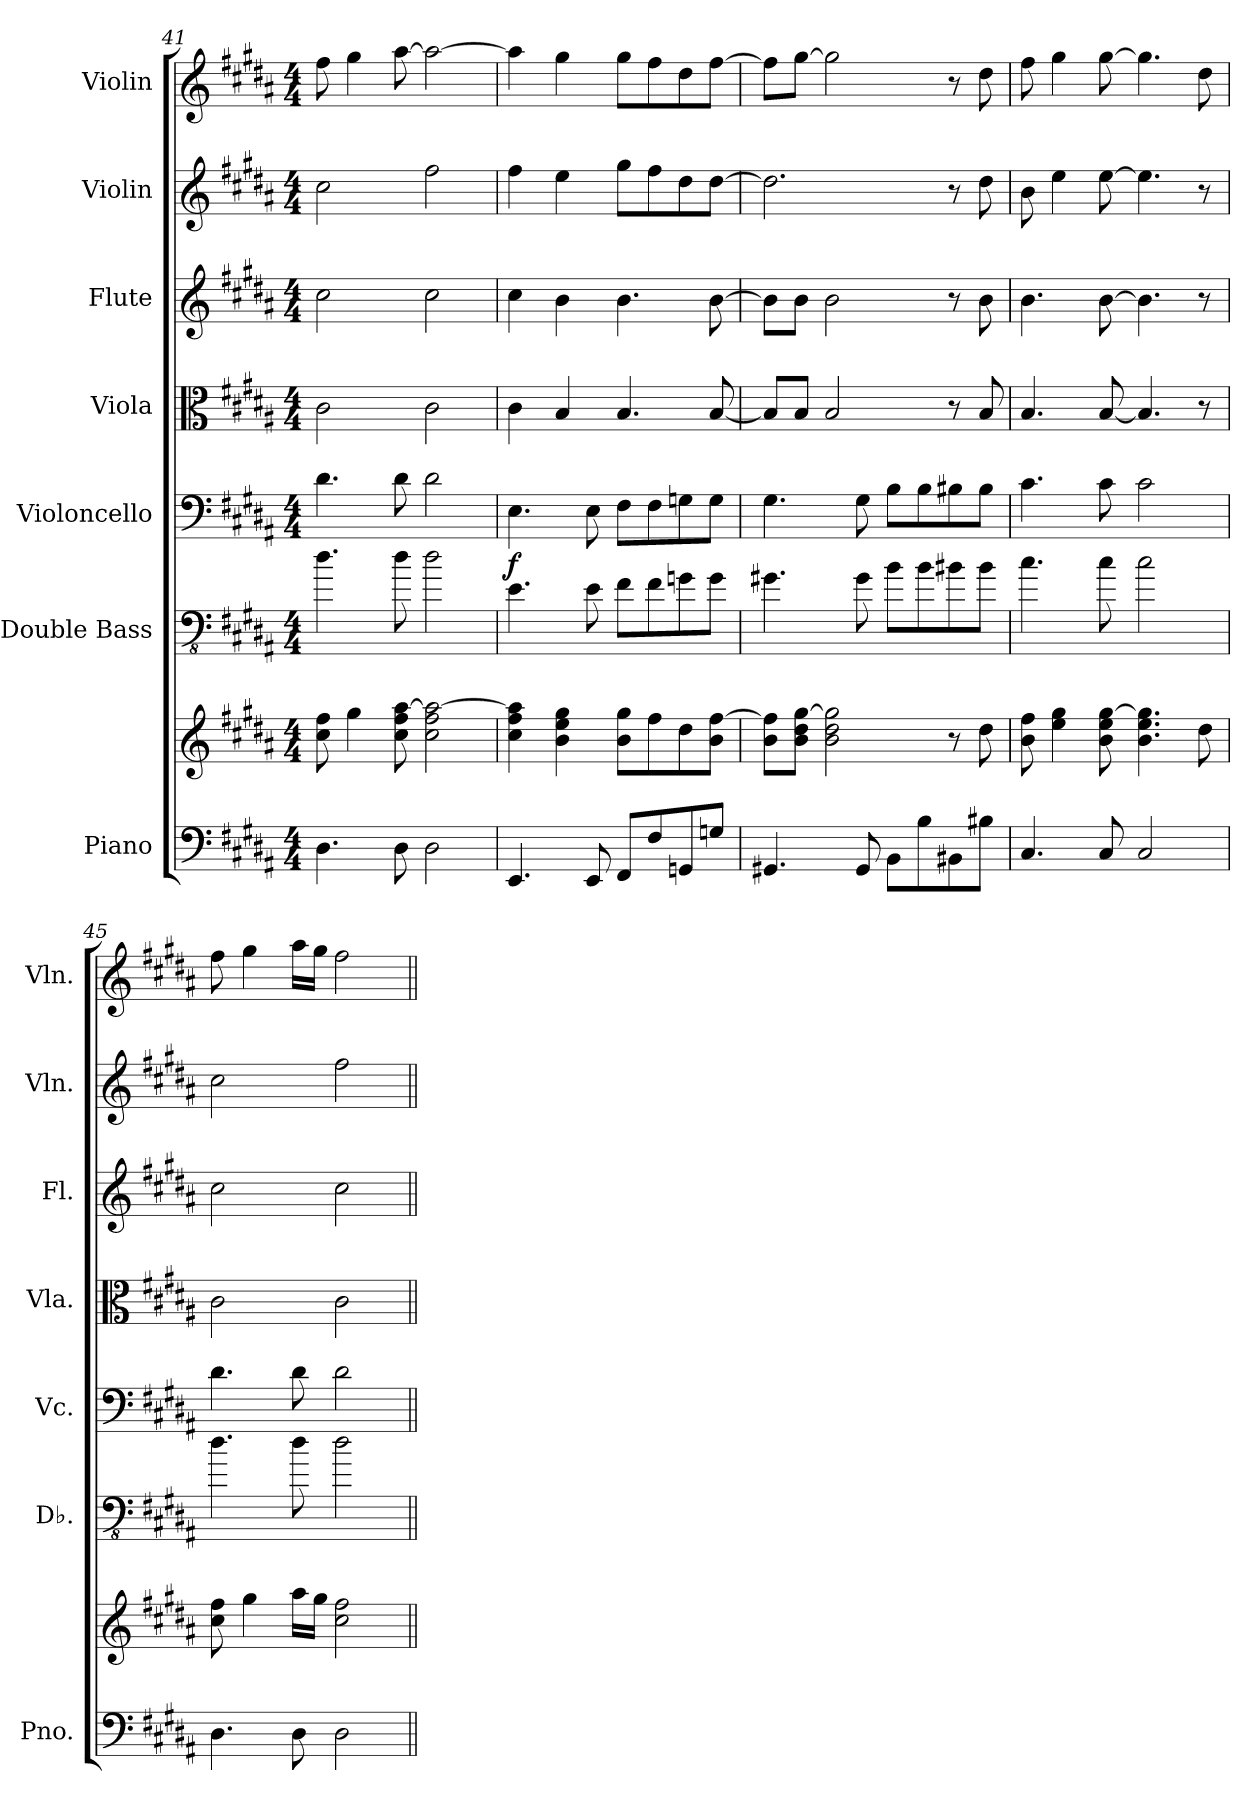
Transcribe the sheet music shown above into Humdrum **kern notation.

**kern	**kern	**kern	**kern	**dynam	**kern	**kern	**kern	**kern
*part7	*part7	*part6	*part5	*part5	*part4	*part3	*part2	*part1
*staff8	*staff7	*staff6	*staff5	*staff5	*staff4	*staff3	*staff2	*staff1
*I"Piano	*	*I"Double Bass	*I"Violoncello	*	*I"Viola	*I"Flute	*I"Violin	*I"Violin
*I'Pno.	*	*I'Db.	*I'Vc.	*	*I'Vla.	*I'Fl.	*I'Vln.	*I'Vln.
*clefF4	*clefG2	*clefFv4	*clefF4	*	*clefC3	*clefG2	*clefG2	*clefG2
*	*	*ITrd7c12	*	*	*	*	*	*
*k[f#c#g#d#a#]	*k[f#c#g#d#a#]	*k[f#c#g#d#a#]	*k[f#c#g#d#a#]	*	*k[f#c#g#d#a#]	*k[f#c#g#d#a#]	*k[f#c#g#d#a#]	*k[f#c#g#d#a#]
*M4/4	*M4/4	*M4/4	*M4/4	*	*M4/4	*M4/4	*M4/4	*M4/4
=41	=41	=41	=41	=41	=41	=41	=41	=41
4.D#\	8cc#\ 8ff#\	4.D#\	4.d#\	.	2c#\	2cc#\	2cc#\	8ff#\
.	4gg#\	.	.	.	.	.	.	4gg#\
8D#\	8cc#\ 8ff#\ [8aa#\	8D#\	8d#\	.	.	.	.	[8aa#\
2D#\	2cc#\ 2ff#\ 2aa#\_	2D#\	2d#\	.	2c#\	2cc#\	2ff#\	2aa#\_
=42	=42	=42	=42	=42	=42	=42	=42	=42
!	!	!	!	!LO:DY:b	!	!	!	!
4.EE/	4cc#\ 4ff#\ 4aa#\]	4.EE\	4.E\	f	4c#\	4cc#\	4ff#\	4aa#\]
.	4b\ 4ee\ 4gg#\	.	.	.	4B/	4b\	4ee\	4gg#\
8EE/	.	8EE\	8E\	.	.	.	.	.
8FF#/L	8b\ 8gg#\L	8FF#\L	8F#\L	.	4.B/	4.b\	8gg#\L	8gg#\L
8F#/	8ff#\	8FF#\	8F#\	.	.	.	8ff#\	8ff#\
8GGn/	8dd#\	8GGn\	8Gn\	.	.	.	8dd#\	8dd#\
8Gn/J	8b\ [8ff#\J	8GG\J	8G\J	.	[8B/	[8b\	[8dd#\J	[8ff#\J
!!LO:PB:g=z
=43	=43	=43	=43	=43	=43	=43	=43	=43
4.GG#X/	8b\ 8ff#\]L	4.GG#X\	4.G#\	.	8B/L]	8b\L]	2.dd#\]	8ff#\L]
.	8b\ 8dd#\ [8gg#\J	.	.	.	8B/J	8b\J	.	[8gg#\J
.	2b\ 2dd#\ 2gg#\]	.	.	.	2B/	2b\	.	2gg#\]
8GG#/	.	8GG#\	8G#\	.	.	.	.	.
8BB\L	.	8BB\L	8B\L	.	.	.	.	.
8B\	.	8BB\	8B\	.	.	.	.	.
8BB#X\	8r	8BB#X\	8B#X\	.	8r	8r	8r	8r
8B#X\J	8dd#\	8BB#\J	8B#\J	.	8B/	8b\	8dd#\	8dd#\
=44	=44	=44	=44	=44	=44	=44	=44	=44
4.C#/	8b\ 8ff#\	4.C#\	4.c#\	.	4.B/	4.b\	8b\	8ff#\
.	4ee\ 4gg#\	.	.	.	.	.	4ee\	4gg#\
8C#/	8b\ 8ee\ [8gg#\	8C#\	8c#\	.	[8B/	[8b\	[8ee\	[8gg#\
2C#/	4.b\ 4.ee\ 4.gg#\]	2C#\	2c#\	.	4.B/]	4.b\]	4.ee\]	4.gg#\]
.	8dd#\	.	.	.	8r	8r	8r	8dd#\
=45	=45	=45	=45	=45	=45	=45	=45	=45
4.D#\	8cc#\ 8ff#\	4.D#\	4.d#\	.	2c#\	2cc#\	2cc#\	8ff#\
.	4gg#\	.	.	.	.	.	.	4gg#\
8D#\	16aa#\LL	8D#\	8d#\	.	.	.	.	16aa#\LL
.	16gg#\JJ	.	.	.	.	.	.	16gg#\JJ
2D#\	2cc#\ 2ff#\	2D#\	2d#\	.	2c#\	2cc#\	2ff#\	2ff#\
=||	=||	=||	=||	=||	=||	=||	=||	=||
*-	*-	*-	*-	*-	*-	*-	*-	*-
